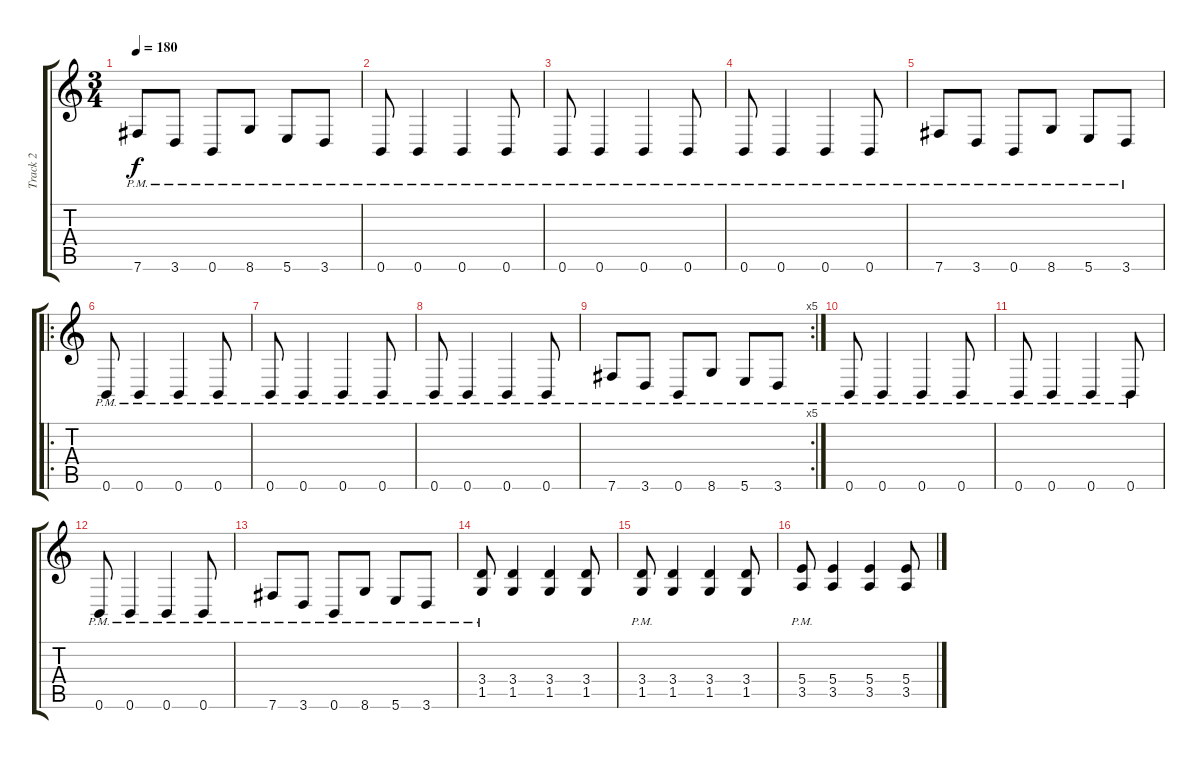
\track ("Track 2" "Track 2") {instrument overdrivenguitar}
\staff {score tabs}
\tuning (Db4 Ab3 E3 B2 Gb2 B1) {hide}
\ts (3 4)
\tempo 180
\clef g2
\ks c
7.6{pm}.8{dy f} 3.6{pm}.8 0.6{pm}.8 8.6{pm}.8 5.6{pm}.8 3.6{pm}.8 |
0.6{pm}.8 0.6{pm}.4 0.6{pm}.4 0.6{pm}.8 |
0.6{pm}.8 0.6{pm}.4 0.6{pm}.4 0.6{pm}.8 |
0.6{pm}.8 0.6{pm}.4 0.6{pm}.4 0.6{pm}.8 |
7.6{pm}.8 3.6{pm}.8 0.6{pm}.8 8.6{pm}.8 5.6{pm}.8 3.6{pm}.8 |
\ro
0.6{pm}.8 0.6{pm}.4 0.6{pm}.4 0.6{pm}.8 |
0.6{pm}.8 0.6{pm}.4 0.6{pm}.4 0.6{pm}.8 |
0.6{pm}.8 0.6{pm}.4 0.6{pm}.4 0.6{pm}.8 |
\rc 5
7.6{pm}.8 3.6{pm}.8 0.6{pm}.8 8.6{pm}.8 5.6{pm}.8 3.6{pm}.8 |
0.6{pm}.8 0.6{pm}.4 0.6{pm}.4 0.6{pm}.8 |
0.6{pm}.8 0.6{pm}.4 0.6{pm}.4 0.6{pm}.8 |
0.6{pm}.8 0.6{pm}.4 0.6{pm}.4 0.6{pm}.8 |
7.6{pm}.8 3.6{pm}.8 0.6{pm}.8 8.6{pm}.8 5.6{pm}.8 3.6{pm}.8 |
(3.4{pm} 1.5{pm}).8 (3.4 1.5).4 (3.4 1.5).4 (3.4 1.5).8 |
(3.4{pm} 1.5{pm}).8 (3.4 1.5).4 (3.4 1.5).4 (3.4 1.5).8 |
(5.4{pm} 3.5{pm}).8 (5.4 3.5).4 (5.4 3.5).4 (5.4 3.5).8
